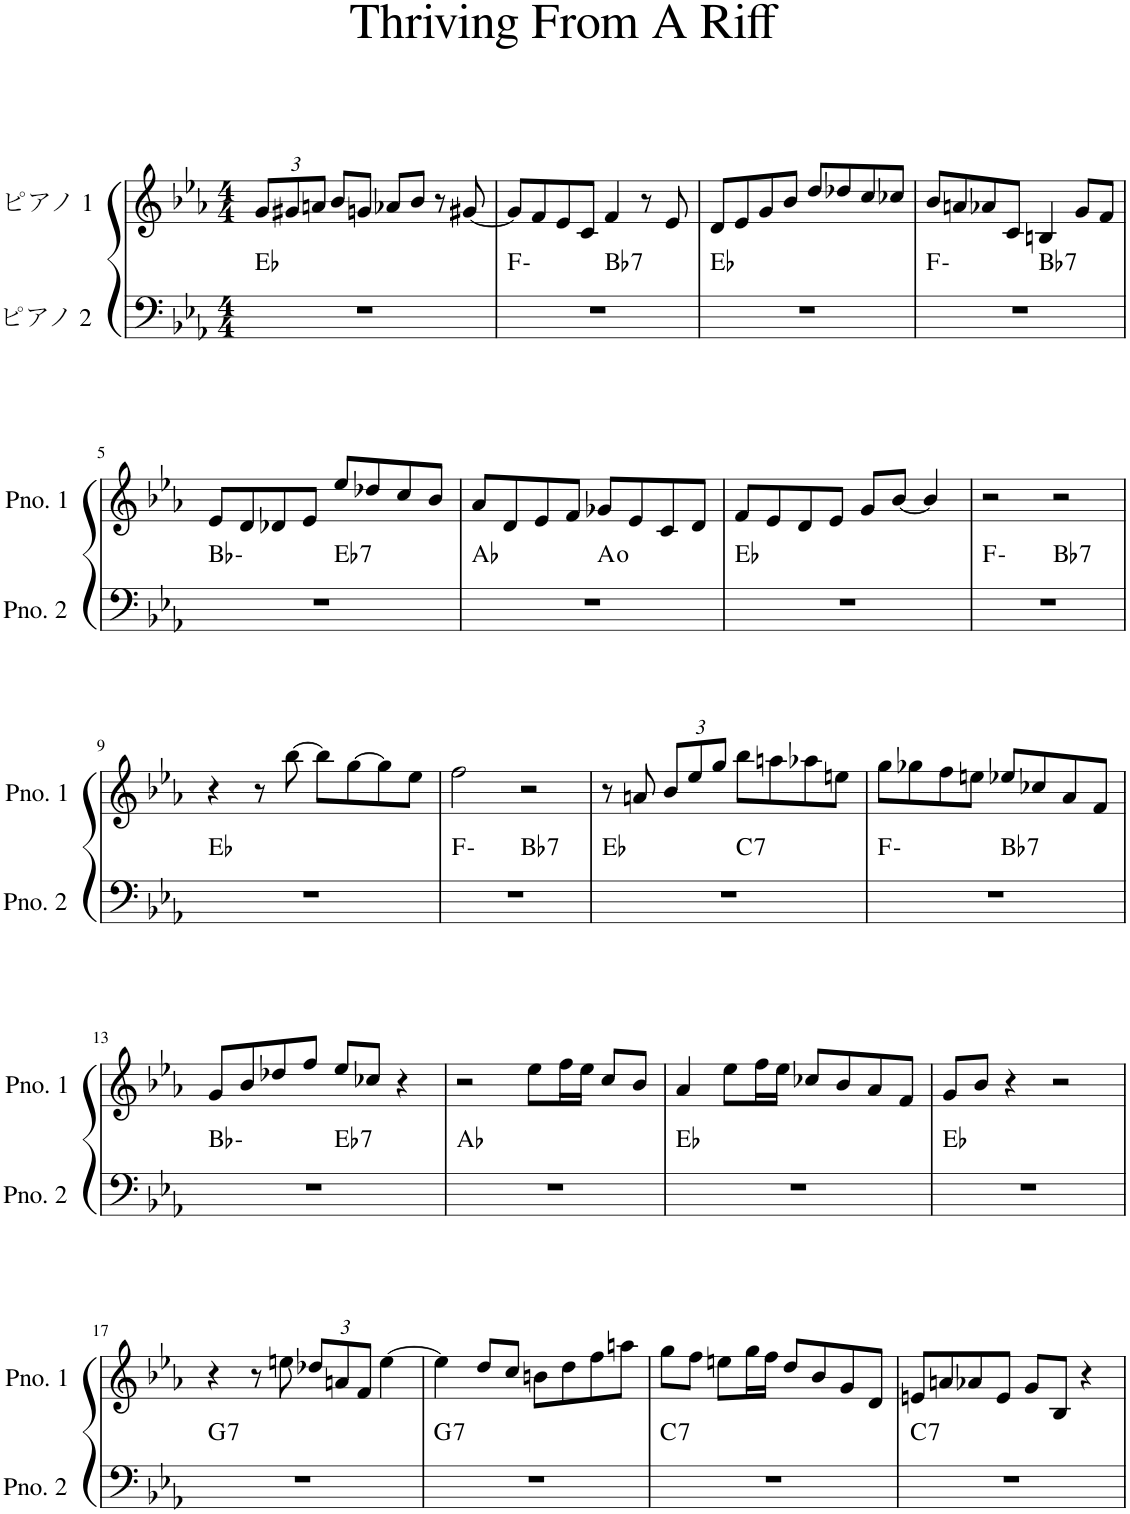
**kern	**harte	**kern
*part2	*part2	*part1
*staff2	*	*staff1
*I"ピアノ 2	*	*I"ピアノ 1
*clefF4	*	*clefG2
*k[b-e-a-]	*	*k[b-e-a-]
*M4/4	*	*M4/4
*	*	*Xbrackettup
=1	=1	=1
1r	Eb:maj	12g/L
.	.	12g#X/
.	.	12an/J
.	.	8b-/L
.	.	8gn/J
.	.	8a-X/L
.	.	8b-/J
.	.	8r
.	.	[8g#X/
=2	=2	=2
*^	*	*
1r	2ryy	F:min	8g#/L]
.	.	.	8f/
.	.	.	8e-/
.	.	.	8c/J
!	!	!LO:H:kt=7	!
.	2ryy	Bb:7	4f/
.	.	.	8r
.	.	.	8e-/
*v	*v	*	*
=3	=3	=3
1r	Eb:maj	8d/L
.	.	8e-/
.	.	8g/
.	.	8b-/J
.	.	8dd/L
.	.	8dd-X/
.	.	8cc/
.	.	8cc-X/J
=4	=4	=4
*^	*	*
1r	2ryy	F:min	8b-/L
.	.	.	8an/
.	.	.	8a-X/
.	.	.	8c/J
!	!	!LO:H:kt=7	!
.	2ryy	Bb:7	4Bn/
.	.	.	8g/L
.	.	.	8f/J
!!LO:LB:g=z
=5	=5	=5	=5
1r	2ryy	Bb:min	8e-/L
.	.	.	8d/
.	.	.	8d-X/
.	.	.	8e-/J
!	!	!LO:H:kt=7	!
.	2ryy	Eb:7	8ee-/L
.	.	.	8dd-X/
.	.	.	8cc/
.	.	.	8b-/J
=6	=6	=6	=6
1r	2ryy	Ab:maj	8a-/L
.	.	.	8d/
.	.	.	8e-/
.	.	.	8f/J
.	2ryy	A:dim	8g-X/L
.	.	.	8e-/
.	.	.	8c/
.	.	.	8d/J
*v	*v	*	*
=7	=7	=7
1r	Eb:maj	8f/L
.	.	8e-/
.	.	8d/
.	.	8e-/J
.	.	8g/L
.	.	[8b-/J
.	.	4b-/]
=8	=8	=8
*^	*	*
1r	2ryy	F:min	2r
!	!	!LO:H:kt=7	!
.	2ryy	Bb:7	2r
*v	*v	*	*
!!LO:LB:g=z
=9	=9	=9
1r	Eb:maj	4r
.	.	8r
.	.	[8bb-\
.	.	8bb-\L]
.	.	[8gg\
.	.	8gg\]
.	.	8ee-\J
=10	=10	=10
*^	*	*
1r	2ryy	F:min	2ff\
!	!	!LO:H:kt=7	!
.	2ryy	Bb:7	2r
=11	=11	=11	=11
1r	2ryy	Eb:maj	8r
.	.	.	8an/
.	.	.	12b-/L
.	.	.	12ee-/
.	.	.	12gg/J
!	!	!LO:H:kt=7	!
.	2ryy	C:7	8bb-\L
.	.	.	8aan\
.	.	.	8aa-X\
.	.	.	8een\J
=12	=12	=12	=12
1r	2ryy	F:min	8gg\L
.	.	.	8gg-X\
.	.	.	8ff\
.	.	.	8een\J
!	!	!LO:H:kt=7	!
.	2ryy	Bb:7	8ee-X/L
.	.	.	8cc-X/
.	.	.	8a-/
.	.	.	8f/J
!!LO:LB:g=z
=13	=13	=13	=13
1r	2ryy	Bb:min	8g/L
.	.	.	8b-/
.	.	.	8dd-X/
.	.	.	8ff/J
!	!	!LO:H:kt=7	!
.	2ryy	Eb:7	8ee-/L
.	.	.	8cc-X/J
.	.	.	4r
*v	*v	*	*
=14	=14	=14
1r	Ab:maj	2r
.	.	8ee-\L
.	.	16ff\L
.	.	16ee-\JJ
.	.	8cc/L
.	.	8b-/J
=15	=15	=15
1r	Eb:maj	4a-/
.	.	8ee-\L
.	.	16ff\L
.	.	16ee-\JJ
.	.	8cc-X/L
.	.	8b-/
.	.	8a-/
.	.	8f/J
=16	=16	=16
1r	Eb:maj	8g/L
.	.	8b-/J
.	.	4r
.	.	2r
!!LO:LB:g=z
=17	=17	=17
!	!LO:H:kt=7	!
1r	G:7	4r
.	.	8r
.	.	8een\
.	.	12dd-X/L
.	.	12an/
.	.	12f/J
.	.	[4ee\
=18	=18	=18
!	!LO:H:kt=7	!
1r	G:7	4ee\]
.	.	8dd/L
.	.	8cc/J
.	.	8bn\L
.	.	8dd\
.	.	8ff\
.	.	8aan\J
=19	=19	=19
!	!LO:H:kt=7	!
1r	C:7	8gg\L
.	.	8ff\J
.	.	8een\L
.	.	16gg\L
.	.	16ff\JJ
.	.	8dd/L
.	.	8b-/
.	.	8g/
.	.	8d/J
=20	=20	=20
!	!LO:H:kt=7	!
1r	C:7	8en/L
.	.	8an/
.	.	8a-X/
.	.	8e/J
.	.	8g/L
.	.	8B-/J
.	.	4r
=	=	=
*-	*-	*-
